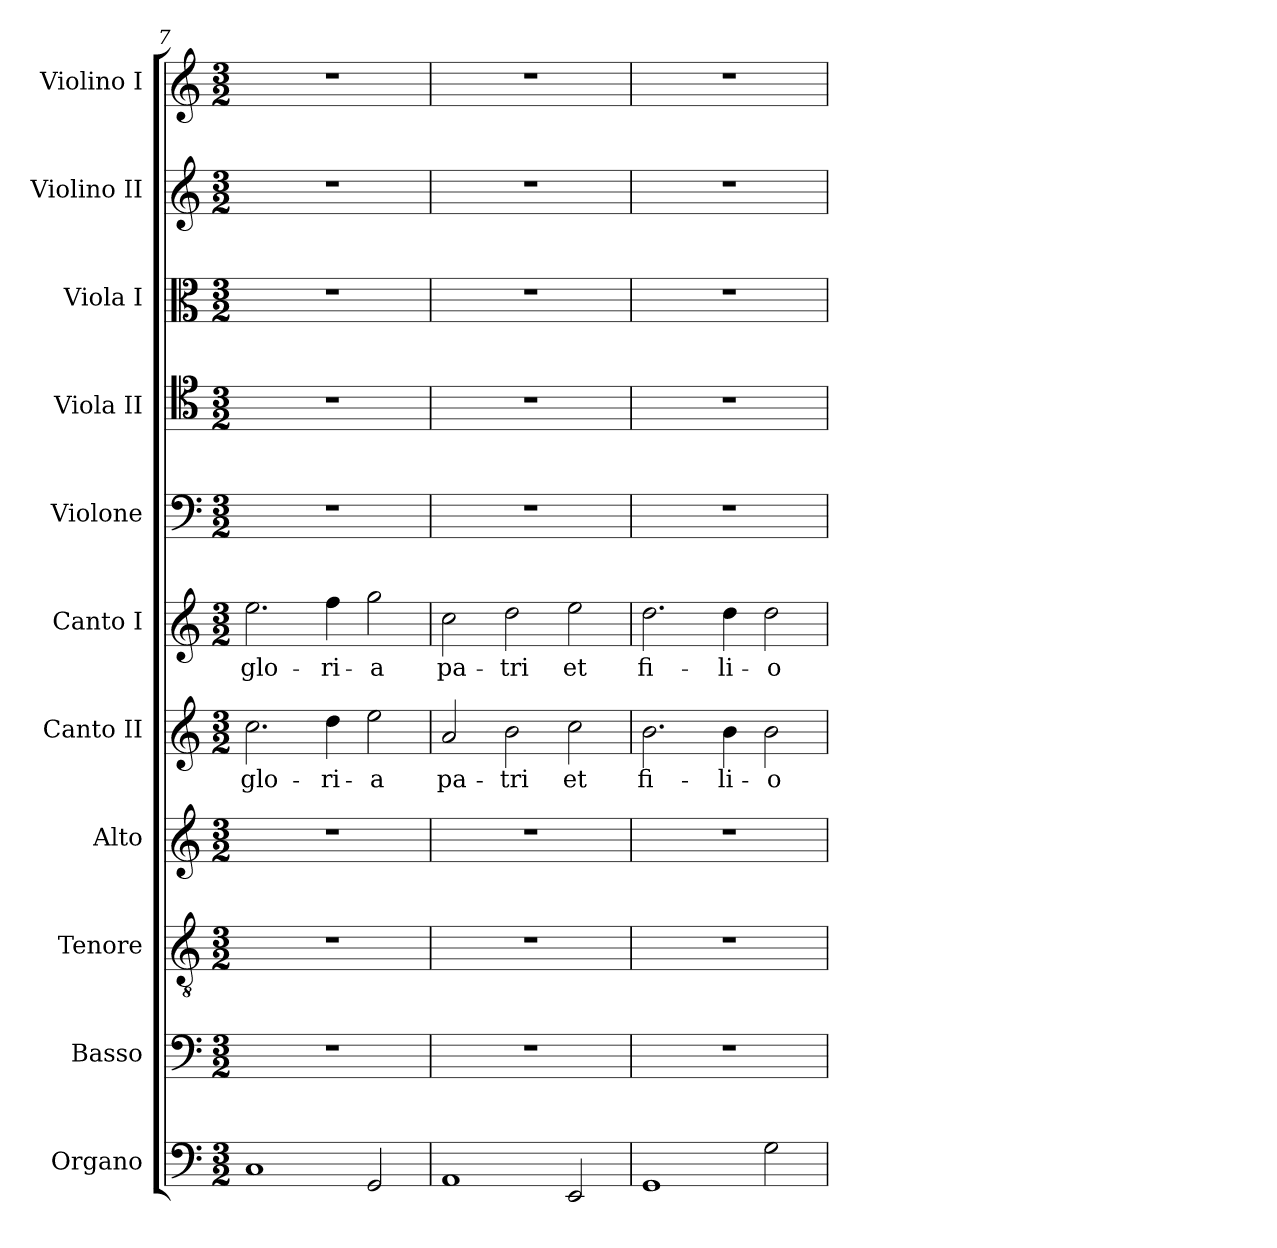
**kern	**kern	**kern	**kern	**kern	**text	**kern	**text	**kern	**kern	**kern	**kern	**kern
*part11	*part10	*part9	*part8	*part7	*part7	*part6	*part6	*part5	*part4	*part3	*part2	*part1
*staff11	*staff10	*staff9	*staff8	*staff7	*staff7	*staff6	*staff6	*staff5	*staff4	*staff3	*staff2	*staff1
*I"Organo	*I"Basso	*I"Tenore	*I"Alto	*I"Canto II	*	*I"Canto I	*	*I"Violone	*I"Viola II	*I"Viola I	*I"Violino II	*I"Violino I
*I'Org.	*I'B.	*I'T.	*I'A.	*I'C. II	*	*I'C. I	*	*I'Vne.	*I'Vla. II	*I'Vla. I	*I'Vl. II	*I'Vl. I
*clefF4	*clefF4	*clefGv2	*clefG2	*clefG2	*	*clefG2	*	*clefF4	*clefC4	*clefC3	*clefG2	*clefG2
*	*	*ITrd7c12	*	*	*	*	*	*	*	*	*	*
*k[]	*k[]	*k[]	*k[]	*k[]	*	*k[]	*	*k[]	*k[]	*k[]	*k[]	*k[]
*C:	*C:	*C:	*C:	*C:	*	*C:	*	*C:	*C:	*C:	*C:	*C:
*M3/2	*M3/2	*M3/2	*M3/2	*M3/2	*	*M3/2	*	*M3/2	*M3/2	*M3/2	*M3/2	*M3/2
=7	=7	=7	=7	=7	=7	=7	=7	=7	=7	=7	=7	=7
!	!LO:N:vis=1	!LO:N:vis=1	!LO:N:vis=1	!	!	!	!	!	!	!	!	!
!	!	!	!	!	!LO:LY:b:color=#000000	!	!	!	!	!	!	!
!	!	!	!	!	!	!	!LO:LY:b:color=#000000	!LO:N:vis=1	!LO:N:vis=1	!LO:N:vis=1	!LO:N:vis=1	!LO:N:vis=1
1Ci	1.r	1.r	1.r	2.cci\	glo-	2.eei\	glo-	1.r	1.r	1.r	1.r	1.r
!	!	!	!	!	!LO:LY:b:color=#000000	!	!	!	!	!	!	!
!	!	!	!	!	!	!	!LO:LY:b:color=#000000	!	!	!	!	!
.	.	.	.	4ddi\	-ri-	4ffi\	-ri-	.	.	.	.	.
!	!	!	!	!	!LO:LY:b:color=#000000	!	!	!	!	!	!	!
!	!	!	!	!	!	!	!LO:LY:b:color=#000000	!	!	!	!	!
2GGi/	.	.	.	2eei\	-a	2ggi\	-a	.	.	.	.	.
=8	=8	=8	=8	=8	=8	=8	=8	=8	=8	=8	=8	=8
!	!LO:N:vis=1	!LO:N:vis=1	!LO:N:vis=1	!	!	!	!	!	!	!	!	!
!	!	!	!	!	!LO:LY:b:color=#000000	!	!	!	!	!	!	!
!	!	!	!	!	!	!	!LO:LY:b:color=#000000	!LO:N:vis=1	!LO:N:vis=1	!LO:N:vis=1	!LO:N:vis=1	!LO:N:vis=1
1AAi	1.r	1.r	1.r	2ai/	pa-	2cci\	pa-	1.r	1.r	1.r	1.r	1.r
!	!	!	!	!	!LO:LY:b:color=#000000	!	!	!	!	!	!	!
!	!	!	!	!	!	!	!LO:LY:b:color=#000000	!	!	!	!	!
.	.	.	.	2bi\	-tri	2ddi\	-tri	.	.	.	.	.
!	!	!	!	!	!LO:LY:b:color=#000000	!	!	!	!	!	!	!
!	!	!	!	!	!	!	!LO:LY:b:color=#000000	!	!	!	!	!
2EEi/	.	.	.	2cci\	et	2eei\	et	.	.	.	.	.
!!LO:LB:g=z
=9	=9	=9	=9	=9	=9	=9	=9	=9	=9	=9	=9	=9
!	!LO:N:vis=1	!LO:N:vis=1	!LO:N:vis=1	!	!	!	!	!	!	!	!	!
!	!	!	!	!	!LO:LY:b:color=#000000	!	!	!	!	!	!	!
!	!	!	!	!	!	!	!LO:LY:b:color=#000000	!LO:N:vis=1	!LO:N:vis=1	!LO:N:vis=1	!LO:N:vis=1	!LO:N:vis=1
1GGi	1.r	1.r	1.r	2.bi\	fi-	2.ddi\	fi-	1.r	1.r	1.r	1.r	1.r
!	!	!	!	!	!LO:LY:b:color=#000000	!	!	!	!	!	!	!
!	!	!	!	!	!	!	!LO:LY:b:color=#000000	!	!	!	!	!
.	.	.	.	4bi\	-li-	4ddi\	-li-	.	.	.	.	.
!	!	!	!	!	!LO:LY:b:color=#000000	!	!	!	!	!	!	!
!	!	!	!	!	!	!	!LO:LY:b:color=#000000	!	!	!	!	!
2Gi\	.	.	.	2bi\	-o	2ddi\	-o	.	.	.	.	.
=	=	=	=	=	=	=	=	=	=	=	=	=
*-	*-	*-	*-	*-	*-	*-	*-	*-	*-	*-	*-	*-
